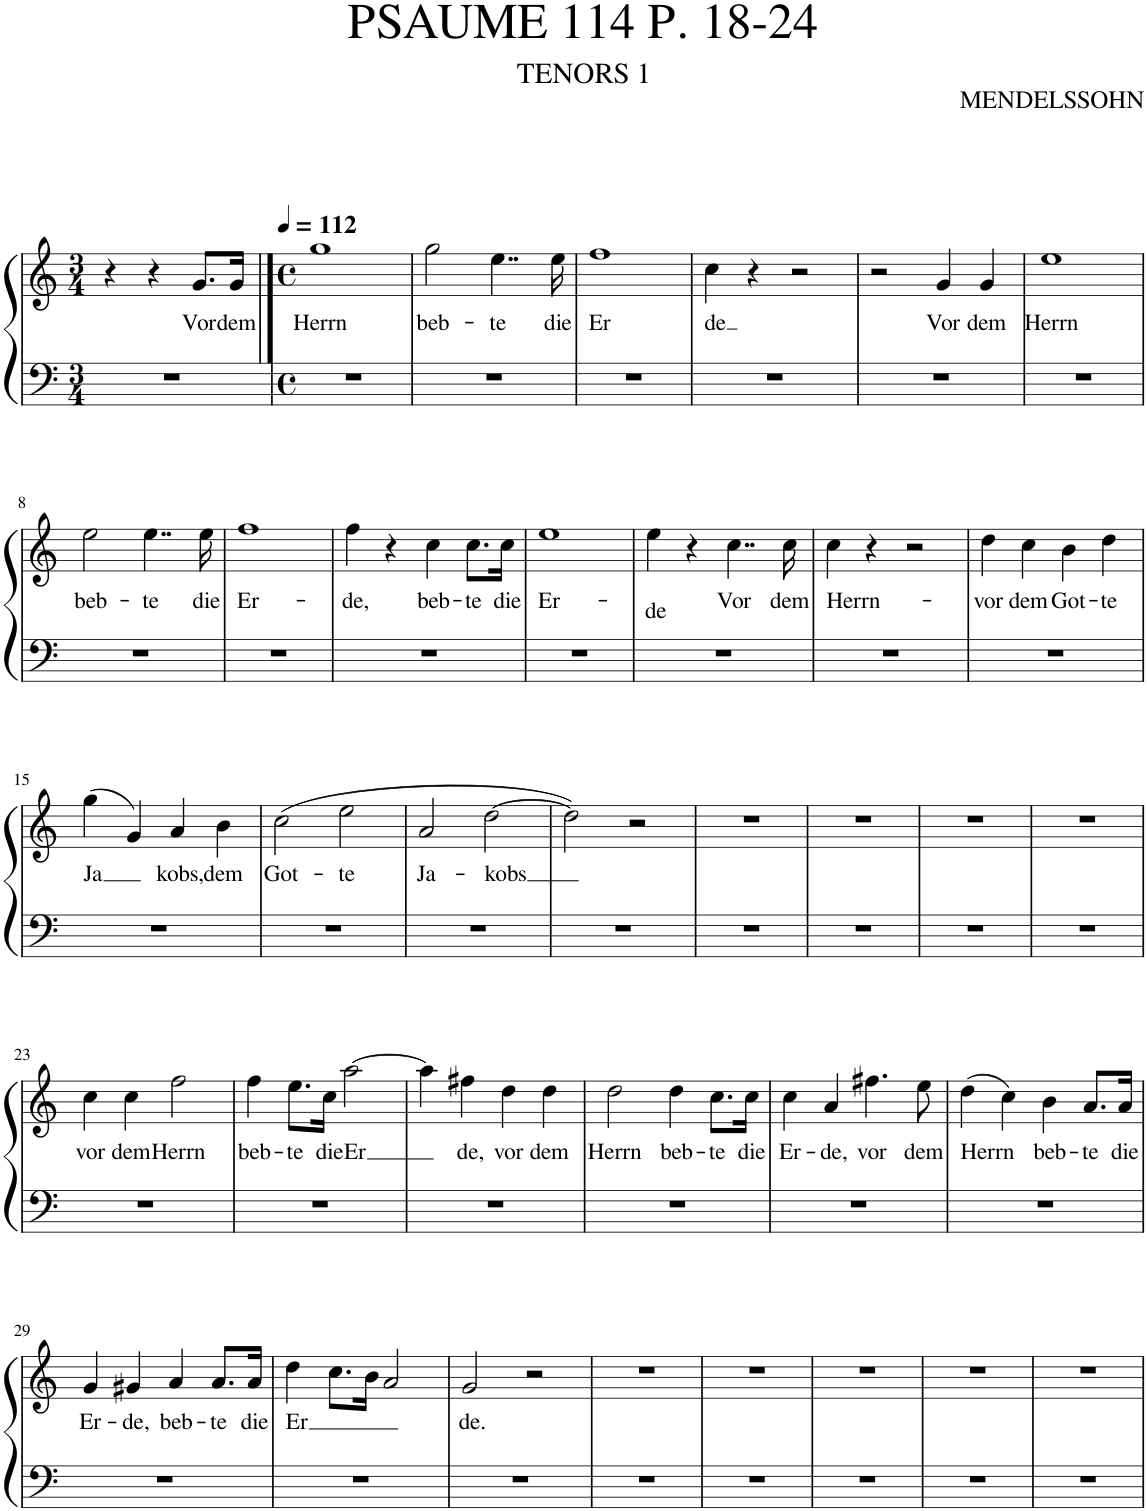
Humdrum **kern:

**kern	**kern	**text
*part1	*part1	*part1
*staff2	*staff1	*staff1
*I"Piano	*	*
*I'Pno.	*	*
*clefF4	*clefG2	*
*k[]	*k[]	*
*M3/4	*M3/4	*
=1	=1	=1
2.r	4r	.
.	4r	.
!	!	!LO:LY:b
.	8.g/L	Vor
!	!	!LO:LY:b
.	16g/Jk	dem
==2	==2	==2
*M4/4	*M4/4	*
*met(c)	*met(c)	*
*	*MM112	*
!	!	!LO:LY:b
1r	1gg	Herrn
=3	=3	=3
!	!	!LO:LY:b
1r	2gg\	beb-
!	!	!LO:LY:b
.	4..ee\	-te
!	!	!LO:LY:b
.	16ee\	die
=4	=4	=4
!	!	!LO:LY:b
1r	1ff	Er
=5	=5	=5
!	!	!LO:LY:b
1r	4cc\	de
.	4r	.
.	2r	.
=6	=6	=6
1r	2r	.
!	!	!LO:LY:b
.	4g/	Vor
!	!	!LO:LY:b
.	4g/	dem
=7	=7	=7
!	!	!LO:LY:b
1r	1ee	Herrn
!!LO:LB:g=z
=8	=8	=8
!	!	!LO:LY:b
1r	2ee\	beb-
!	!	!LO:LY:b
.	4..ee\	-te
!	!	!LO:LY:b
.	16ee\	die
=9	=9	=9
!	!	!LO:LY:b
1r	1ff	Er-
=10	=10	=10
!	!	!LO:LY:b
1r	4ff\	-de,
.	4r	.
!	!	!LO:LY:b
.	4cc\	beb-
!	!	!LO:LY:b
.	8.cc\L	-te
!	!	!LO:LY:b
.	16cc\Jk	die
=11	=11	=11
!	!	!LO:LY:b
1r	1ee	Er-
=12	=12	=12
!	!	!LO:LY:b
1r	4ee\	de
.	4r	.
!	!	!LO:LY:b
.	4..cc\	Vor
!	!	!LO:LY:b
.	16cc\	dem
=13	=13	=13
!	!	!LO:LY:b
1r	4cc\	Herrn-
.	4r	.
.	2r	.
=14	=14	=14
!	!	!LO:LY:b
1r	4dd\	-vor
!	!	!LO:LY:b
.	4cc\	dem
!	!	!LO:LY:b
.	4b\	Got-
!	!	!LO:LY:b
.	4dd\	-te
!!LO:LB:g=z
=15	=15	=15
!	!	!LO:LY:b
1r	(4gg\	Ja
.	4g/)	.
!	!	!LO:LY:b
.	4a/	kobs,
!	!	!LO:LY:b
.	4b\	dem
=16	=16	=16
!	!	!LO:LY:b
1r	(2cc\	Got-
!	!	!LO:LY:b
.	2ee\	-te
=17	=17	=17
!	!	!LO:LY:b
1r	2a/	Ja-
!	!	!LO:LY:b
.	[2dd\	-kobs
=18	=18	=18
1r	2dd\])	.
.	2r	.
=19	=19	=19
1r	1r	.
=20	=20	=20
1r	1r	.
=21	=21	=21
1r	1r	.
=22	=22	=22
1r	1r	.
!!LO:LB:g=z
=23	=23	=23
!	!	!LO:LY:b
1r	4cc\	vor
!	!	!LO:LY:b
.	4cc\	dem
!	!	!LO:LY:b
.	2ff\	Herrn
=24	=24	=24
!	!	!LO:LY:b
1r	4ff\	beb-
!	!	!LO:LY:b
.	8.ee\L	te
!	!	!LO:LY:b
.	16cc\Jk	die
!	!	!LO:LY:b
.	[2aa\	Er
=25	=25	=25
1r	4aa\]	.
!	!	!LO:LY:b
.	4ff#X\	de,
!	!	!LO:LY:b
.	4dd\	vor
!	!	!LO:LY:b
.	4dd\	dem
=26	=26	=26
!	!	!LO:LY:b
1r	2dd\	Herrn
!	!	!LO:LY:b
.	4dd\	beb-
!	!	!LO:LY:b
.	8.cc\L	-te
!	!	!LO:LY:b
.	16cc\Jk	die
=27	=27	=27
!	!	!LO:LY:b
1r	4cc\	Er-
!	!	!LO:LY:b
.	4a/	-de,
!	!	!LO:LY:b
.	4.ff#X\	vor
!	!	!LO:LY:b
.	8ee\	dem
=28	=28	=28
!	!	!LO:LY:b
1r	(4dd\	Herrn
.	4cc\)	.
!	!	!LO:LY:b
.	4b\	beb-
!	!	!LO:LY:b
.	8.a/L	-te
!	!	!LO:LY:b
.	16a/Jk	die
!!LO:LB:g=z
=29	=29	=29
!	!	!LO:LY:b
1r	4g/	Er-
!	!	!LO:LY:b
.	4g#X/	-de,
!	!	!LO:LY:b
.	4a/	beb-
!	!	!LO:LY:b
.	8.a/L	-te
!	!	!LO:LY:b
.	16a/Jk	die
=30	=30	=30
!	!	!LO:LY:b
1r	4dd\	Er
.	8.cc\L	.
.	16b\Jk	.
.	2a/	.
=31	=31	=31
!	!	!LO:LY:b
1r	2g/	de.
.	2r	.
=32	=32	=32
1r	1r	.
=33	=33	=33
1r	1r	.
=34	=34	=34
1r	1r	.
=35	=35	=35
1r	1r	.
=36	=36	=36
1r	1r	.
=	=	=
*-	*-	*-
